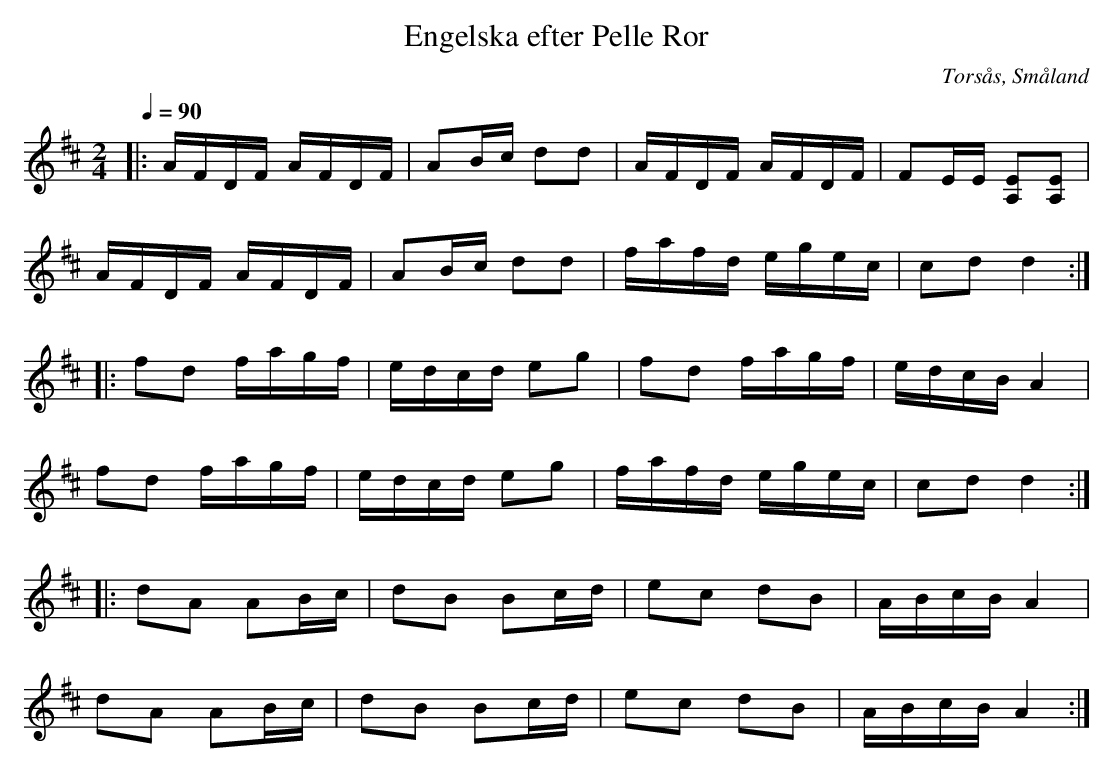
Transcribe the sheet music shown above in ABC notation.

X:1
T:Engelska efter Pelle Ror
O:Torsås, Småland
M:2/4
Q:1/4=90
L:1/16
K:D
|: AFDF AFDF | A2Bc d2d2 | AFDF AFDF | F2EE [E2A,2][E2A,2]  |
   AFDF AFDF | A2Bc d2d2 | fafd egec | c2d2 d4             :|
|: f2d2 fagf | edcd e2g2 | f2d2 fagf | edcB A4              |
   f2d2 fagf | edcd e2g2 | fafd egec | c2d2 d4             :|
|: d2A2 A2Bc | d2B2 B2cd | e2c2 d2B2 | ABcB A4              |
   d2A2 A2Bc | d2B2 B2cd | e2c2 d2B2 | ABcB A4             :|
